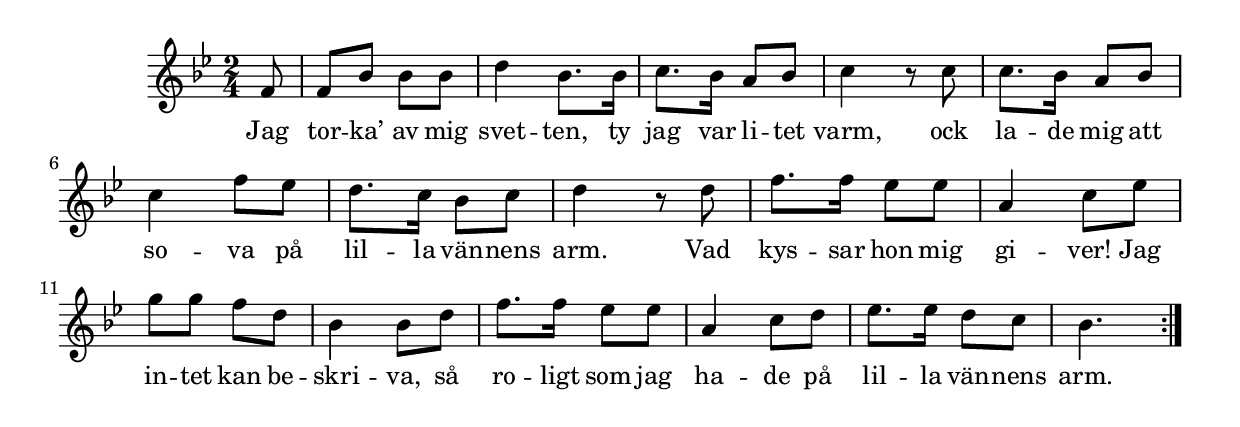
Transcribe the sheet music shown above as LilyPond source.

{
\time 2/4
\key bes \major

\repeat volta 2 { 
 \partial 8
 f'8  | 
 f' bes' bes' bes'  | 
 d''4 bes'8. bes'16  | 
 c''8. bes'16 a'8 bes'  | 
 c''4 r8 c''  | 
 c''8. bes'16 a'8 bes'  | 
 c''4 f''8 ees''  | 
 d''8. c''16 bes'8 c''  | 
 d''4 r8 d''  | 
 f''8. f''16 ees''8 ees''  | 
 a'4 c''8 ees''  | 
 g'' g'' f'' d''  | 
 bes'4 bes'8 d''  | 
 f''8. f''16 ees''8 ees''  | 
 a'4 c''8 d''  | 
 ees''8. ees''16 d''8 c''  | 
 bes'4.
 } %( endrepeat )% 
 }
 \addlyrics {
     Jag tor -- ka’ av mig svet -- ten, ty jag var li -- tet
     varm, ock la -- de mig att so -- va på lil -- la vän -- nens arm. Vad
     kys -- sar hon mig gi -- ver! Jag in -- tet kan be -- skri -- va, så
     ro -- ligt som jag ha -- de på lil -- la vän -- nens arm.
}
